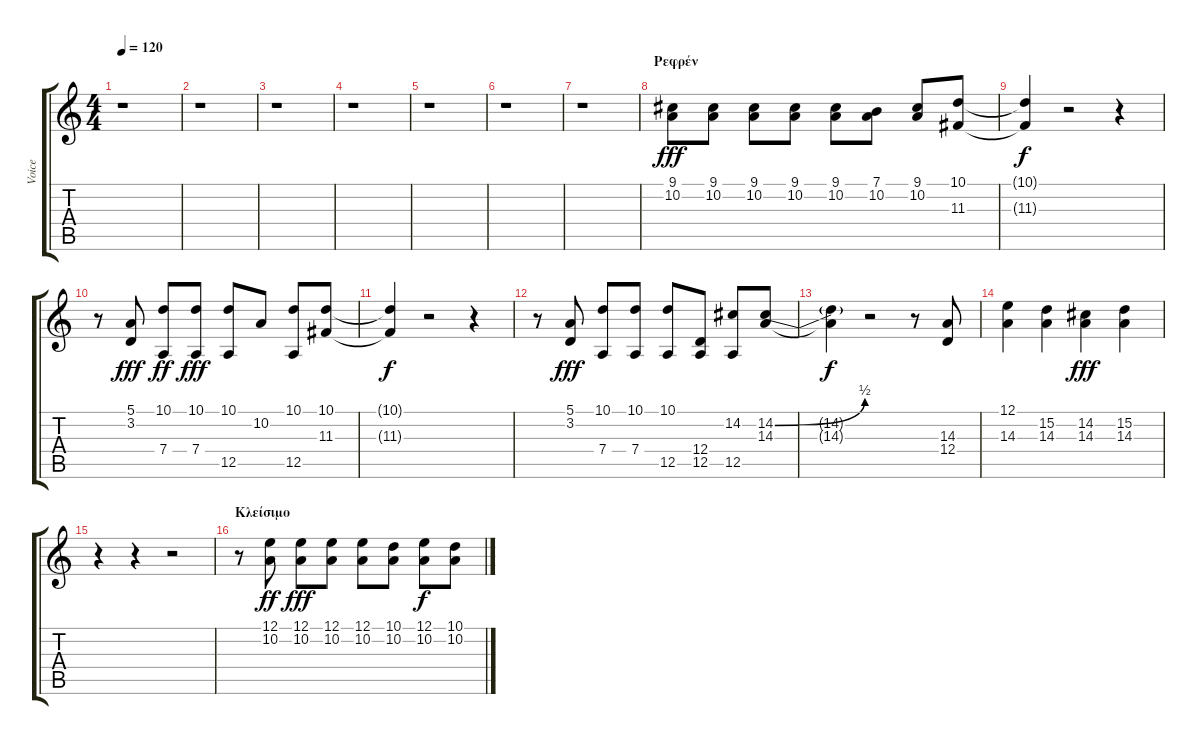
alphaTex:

\track ("Voice" "Voice") {instrument lead1square}
\staff {score tabs}
\tuning (E4 B3 G3 D3 A2 D2) {hide}
\ts (4 4)
\tempo 120
\clef g2
\ks c
r.1{dy f} |
r.1 |
r.1 |
r.1 |
r.1 |
r.1 |
r.1 |
\section ("" "Ρεφρέν")
(9.1 10.2).8{dy fff} (9.1 10.2).8 (9.1 10.2).8 (9.1 10.2).8 (9.1 10.2).8 (7.1 10.2).8 (9.1 10.2).8 (10.1 11.3).8 |
(10.1{t} 11.3{t}).4{dy f} r.2 r.4 |
r.8 (5.1 3.2).8{dy fff} (10.1 7.4).8{dy ff} (10.1 7.4).8{dy fff} (10.1 12.5).8 10.2.8 (10.1 12.5).8 (10.1 11.3).8 |
(10.1{t} 11.3{t}).4{dy f} r.2 r.4 |
r.8 (5.1 3.2).8{dy fff} (10.1 7.4).8 (10.1 7.4).8 (10.1 12.5).8 (12.4 12.5).8 (14.2 12.5).8 (14.2{be (bend 0 0 60 2)} 14.3).8 |
(14.2{t} 14.3{t}).4{dy f} r.2 r.8 (14.3 12.4).8 |
(12.1 14.3).4 (15.2 14.3).4 (14.2 14.3).4{dy fff} (15.2 14.3).4 |
r.4 r.4 r.2 |
\section ("" "Κλείσιμο")
r.8 (12.1 10.2).8{dy ff} (12.1 10.2).8{dy fff} (12.1 10.2).8 (12.1 10.2).8 (10.1 10.2).8 (12.1 10.2).8{dy f} (10.1 10.2).8
